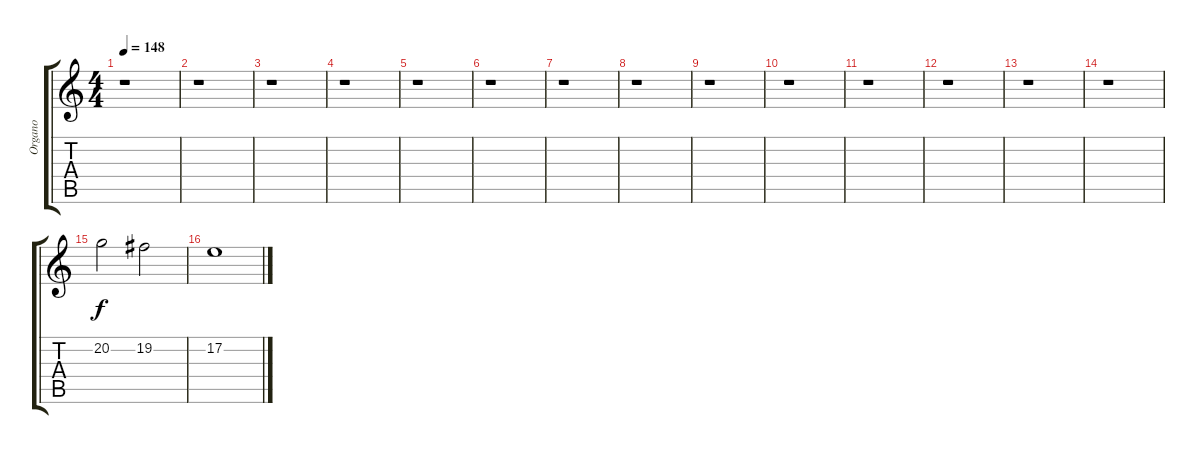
\track ("Organo" "Organo") {instrument stringensemble1}
\staff {score tabs}
\tuning (E4 B3 G3 D3 A2 E2) {hide}
\ts (4 4)
\tempo 148
\clef g2
\ks c
r.1{dy f} |
r.1 |
r.1 |
r.1 |
r.1 |
r.1 |
r.1 |
r.1 |
r.1 |
r.1 |
r.1 |
r.1 |
r.1 |
r.1 |
20.2.2{volume 16} 19.2.2 |
17.2.1
